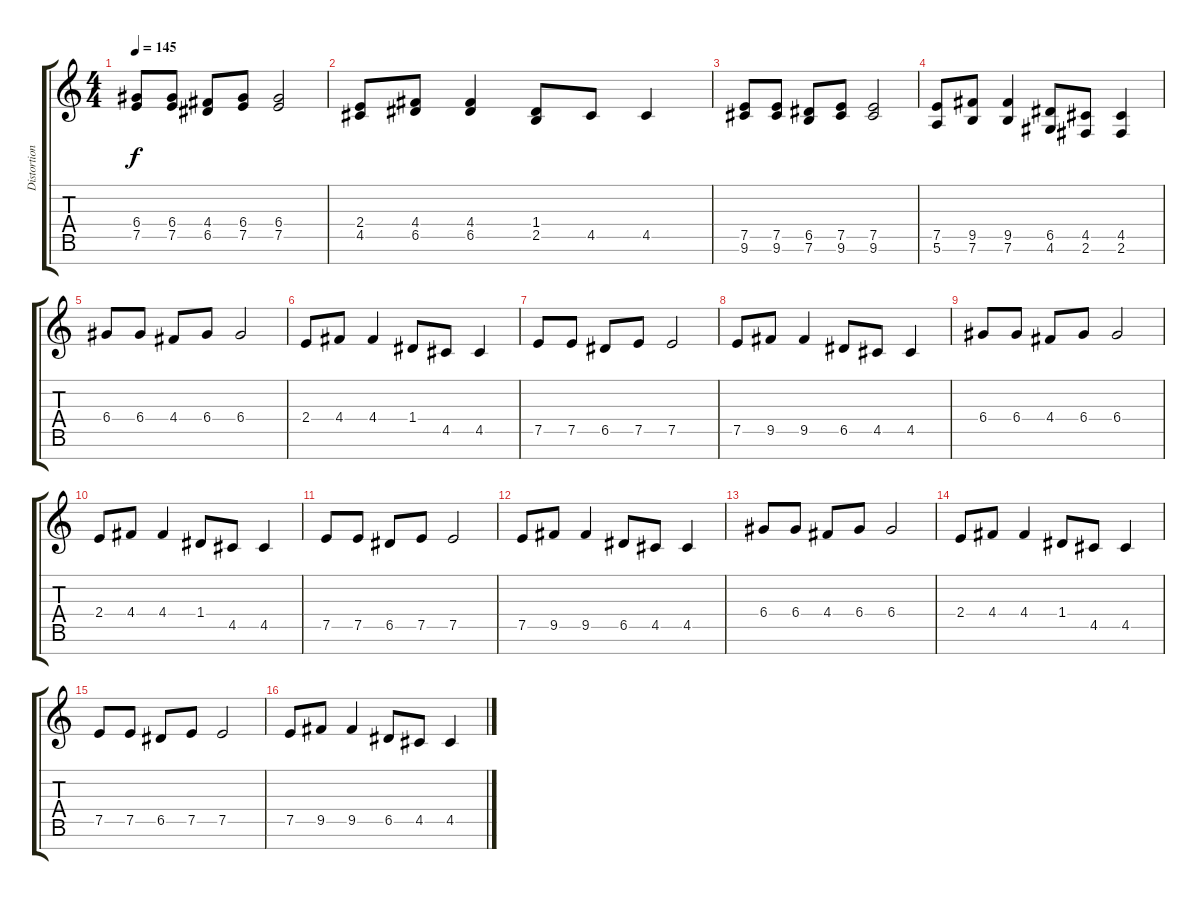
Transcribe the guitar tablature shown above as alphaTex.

\track ("Distortion Guitar 1" "Distortion") {instrument distortionguitar}
\staff {score tabs}
\tuning (E4 B3 G3 D3 A2 E2 B1) {hide}
\ts (4 4)
\tempo 145
\clef g2
\ks c
(6.4 7.5).8{dy f} (6.4 7.5).8 (4.4 6.5).8 (6.4 7.5).8 (6.4 7.5).2 |
(2.4 4.5).8 (4.4 6.5).8 (4.4 6.5).4 (1.4 2.5).8 4.5.8 4.5.4 |
(7.5 9.6).8 (7.5 9.6).8 (6.5 7.6).8 (7.5 9.6).8 (7.5 9.6).2 |
(7.5 5.6).8 (9.5 7.6).8 (9.5 7.6).4 (6.5 4.6).8 (4.5 2.6).8 (4.5 2.6).4 |
6.4.8 6.4.8 4.4.8 6.4.8 6.4.2 |
2.4.8 4.4.8 4.4.4 1.4.8 4.5.8 4.5.4 |
7.5.8 7.5.8 6.5.8 7.5.8 7.5.2 |
7.5.8 9.5.8 9.5.4 6.5.8 4.5.8 4.5.4 |
6.4.8 6.4.8 4.4.8 6.4.8 6.4.2 |
2.4.8 4.4.8 4.4.4 1.4.8 4.5.8 4.5.4 |
7.5.8 7.5.8 6.5.8 7.5.8 7.5.2 |
7.5.8 9.5.8 9.5.4 6.5.8 4.5.8 4.5.4 |
6.4.8 6.4.8 4.4.8 6.4.8 6.4.2 |
2.4.8 4.4.8 4.4.4 1.4.8 4.5.8 4.5.4 |
7.5.8 7.5.8 6.5.8 7.5.8 7.5.2 |
7.5.8 9.5.8 9.5.4 6.5.8 4.5.8 4.5.4
